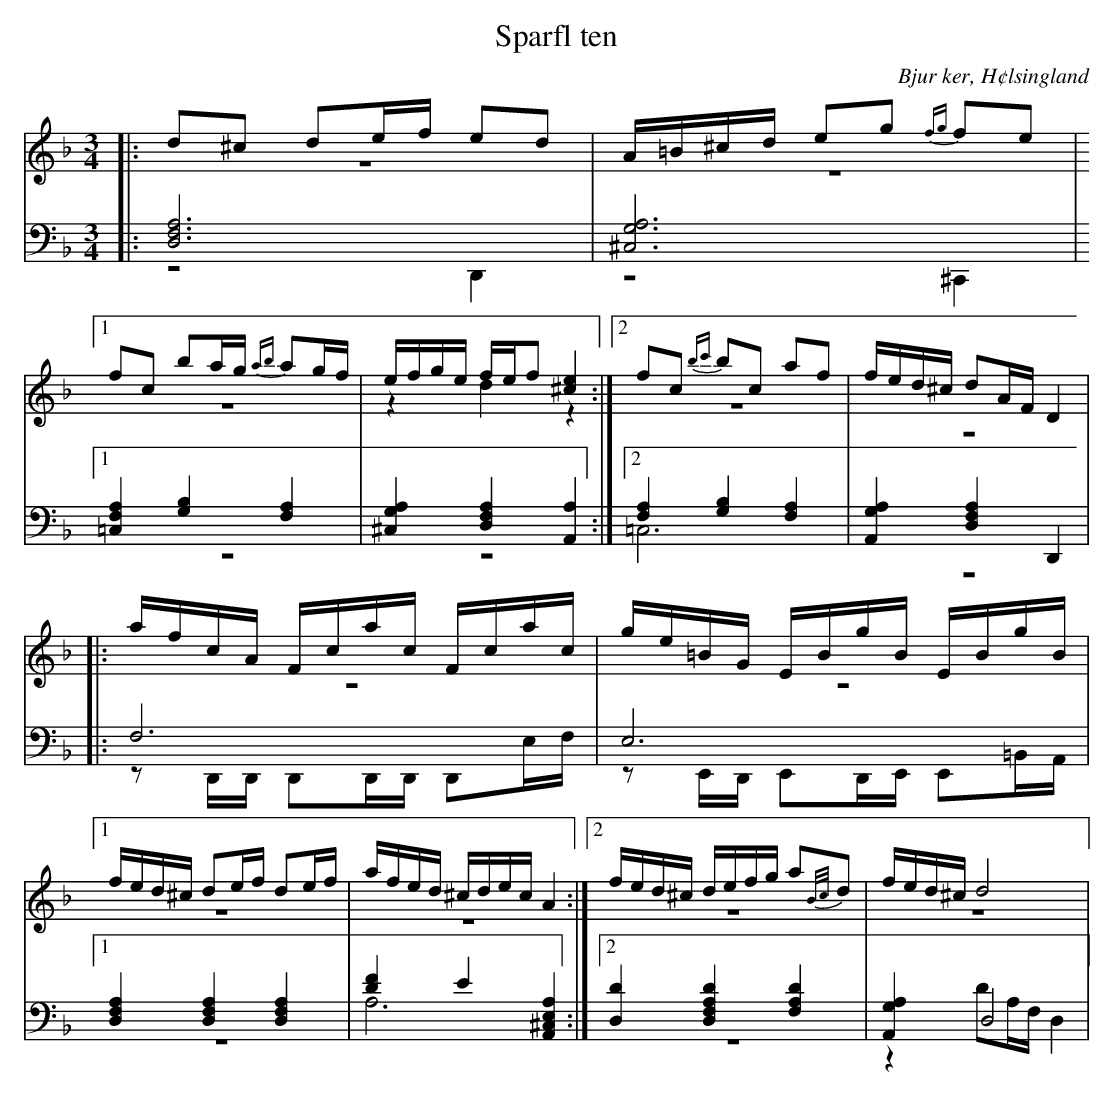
X:1
T: Sparfl ten
O: Bjur ker, H¢lsingland
M: 3/4
L: 1/8
K: Dm
V:1
V:2 merge
V:3
V:4 merge
V:1
|:d^c de/f/ ed|A/=B/^c/d/ eg {fg}fe|1 fc ba/g/ {ab}ag/f/| e/f/g/e/ f/e/f [^c2e2]:|2 fc {bc'}bc af|f/e/d/^c/ dA/F/ D2|
|:a/f/c/A/  F/c/a/c/ F/c/a/c/|g/e/=B/G/  E/B/g/B/  E/B/g/B/|1 f/e/d/^c/ de/f/ de/f/|a/f/e/d/ ^c/d/e/c/ A2:|2 f/e/d/^c/ d/e/f/g/ a{B/c/}d|f/e/d/^c/ d4|
V:2
|:z6|z6|1 z6|z2 d2 z2:|2 z6|z6|
|:z6|z6|1 z6|z6:|2 z6|z6|
V:3 clef=bass
|:[D,6F,6A,6]|[^C,6G,6A,6]|1 [=C,2F,2A,2] [G,2B,2] [F,2A,2]|[^C,2G,2A,2] [D,2F,2A,2] [A,,2A,2]:|2 [F,2A,2] [G,2B,2] [F,2A,2]|[A,,2G,2A,2] [D,2F,2A,2] D,,2|
|:F,6|E,6|1 [D,2F,2A,2] [D,2F,2A,2] [D,2F,2A,2]|[D2F2] E2 [A,,2^C,2E,2A,2]:|2 [D,2D2] [D,2F,2A,2D2] [F,2A,2D2]|[A,,2G,2A,2] D,4|
V:4 clef=bass
|:z4 D,,2|z4 ^C,,2|1 z6|z6:|2 =C,6|z6|
|:zD,,/D,,/ D,,D,,/D,,/ D,,E,/F,/|zE,,/D,,/ E,,D,,/E,,/ E,,=B,,/A,,/|1 z6|A,6:|2 z6|z2 DA,/F,/ D,2|
